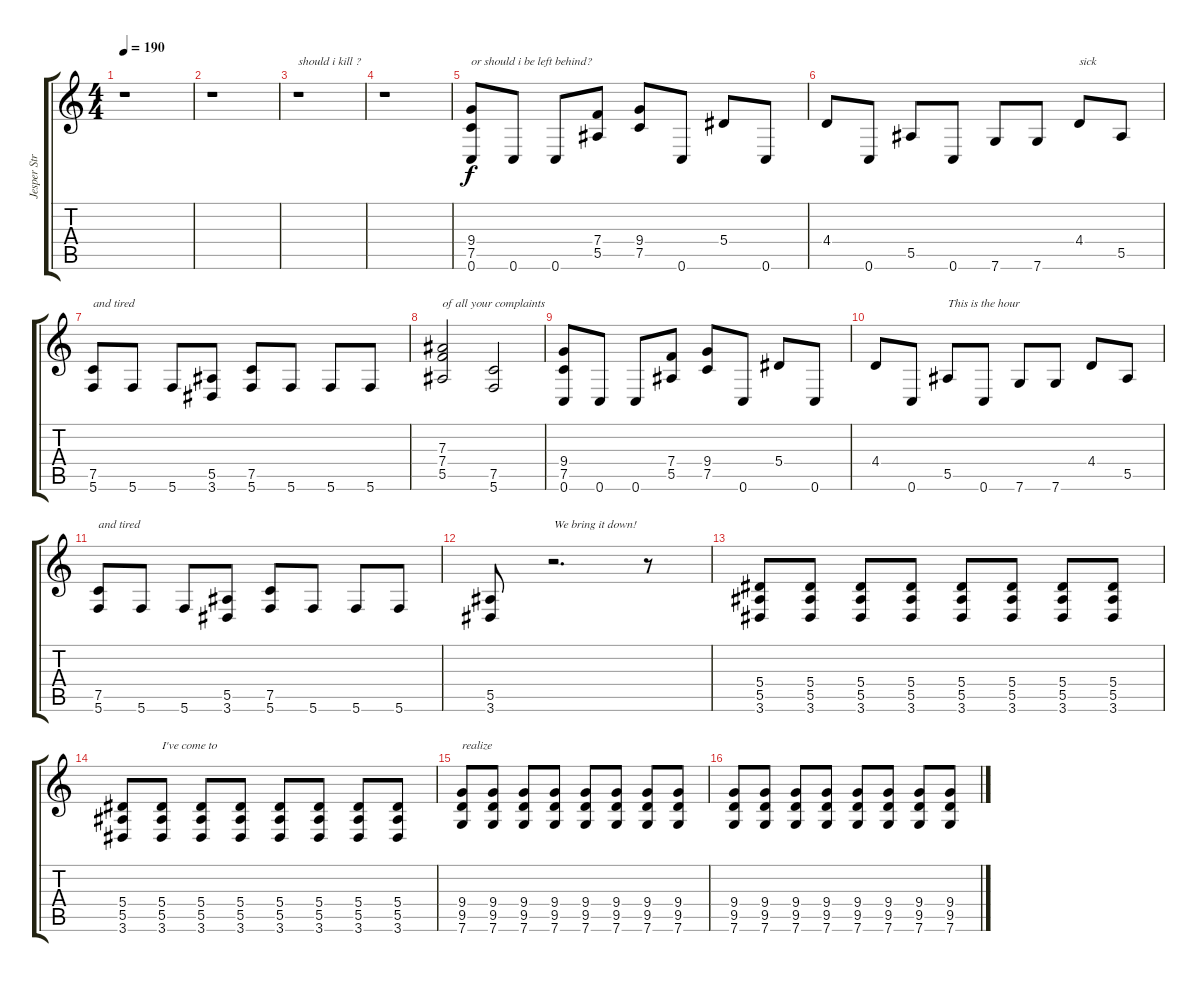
\track ("Jesper Strömblad" "Jesper Str") {instrument distortionguitar}
\staff {score tabs}
\tuning (C4 G3 Eb3 Bb2 F2 C2) {hide}
\ts (4 4)
\tempo 190
\clef g2
\ks c
r.1{dy f} |
r.1 |
r.1{txt "should i kill ?"} |
r.1 |
(9.4 7.5 0.6).8{txt "or should i be left behind?"} 0.6.8 0.6.8 (7.4 5.5).8 (9.4 7.5).8 0.6.8 5.4.8 0.6.8 |
4.4.8 0.6.8 5.5.8 0.6.8 7.6.8 7.6.8 4.4.8{txt "sick"} 5.5.8 |
(7.5 5.6).8{txt "and tired"} 5.6.8 5.6.8 (5.5 3.6).8 (7.5 5.6).8 5.6.8 5.6.8 5.6.8 |
(7.3 7.4 5.5).2{txt "of all your complaints"} (7.5 5.6).2 |
(9.4 7.5 0.6).8 0.6.8 0.6.8 (7.4 5.5).8 (9.4 7.5).8 0.6.8 5.4.8 0.6.8 |
4.4.8 0.6.8 5.5.8{txt "This is the hour"} 0.6.8 7.6.8 7.6.8 4.4.8 5.5.8 |
(7.5 5.6).8{txt "and tired"} 5.6.8 5.6.8 (5.5 3.6).8 (7.5 5.6).8 5.6.8 5.6.8 5.6.8 |
(5.5 3.6).8 r.2{d txt "We bring it down!"} r.8 |
(5.4 5.5 3.6).8 (5.4 5.5 3.6).8 (5.4 5.5 3.6).8 (5.4 5.5 3.6).8 (5.4 5.5 3.6).8 (5.4 5.5 3.6).8 (5.4 5.5 3.6).8 (5.4 5.5 3.6).8 |
(5.4 5.5 3.6).8 (5.4 5.5 3.6).8{txt "I've come to "} (5.4 5.5 3.6).8 (5.4 5.5 3.6).8 (5.4 5.5 3.6).8 (5.4 5.5 3.6).8 (5.4 5.5 3.6).8 (5.4 5.5 3.6).8 |
(9.4 9.5 7.6).8{txt "realize"} (9.4 9.5 7.6).8 (9.4 9.5 7.6).8 (9.4 9.5 7.6).8 (9.4 9.5 7.6).8 (9.4 9.5 7.6).8 (9.4 9.5 7.6).8 (9.4 9.5 7.6).8 |
(9.4 9.5 7.6).8 (9.4 9.5 7.6).8 (9.4 9.5 7.6).8 (9.4 9.5 7.6).8 (9.4 9.5 7.6).8 (9.4 9.5 7.6).8 (9.4 9.5 7.6).8 (9.4 9.5 7.6).8
